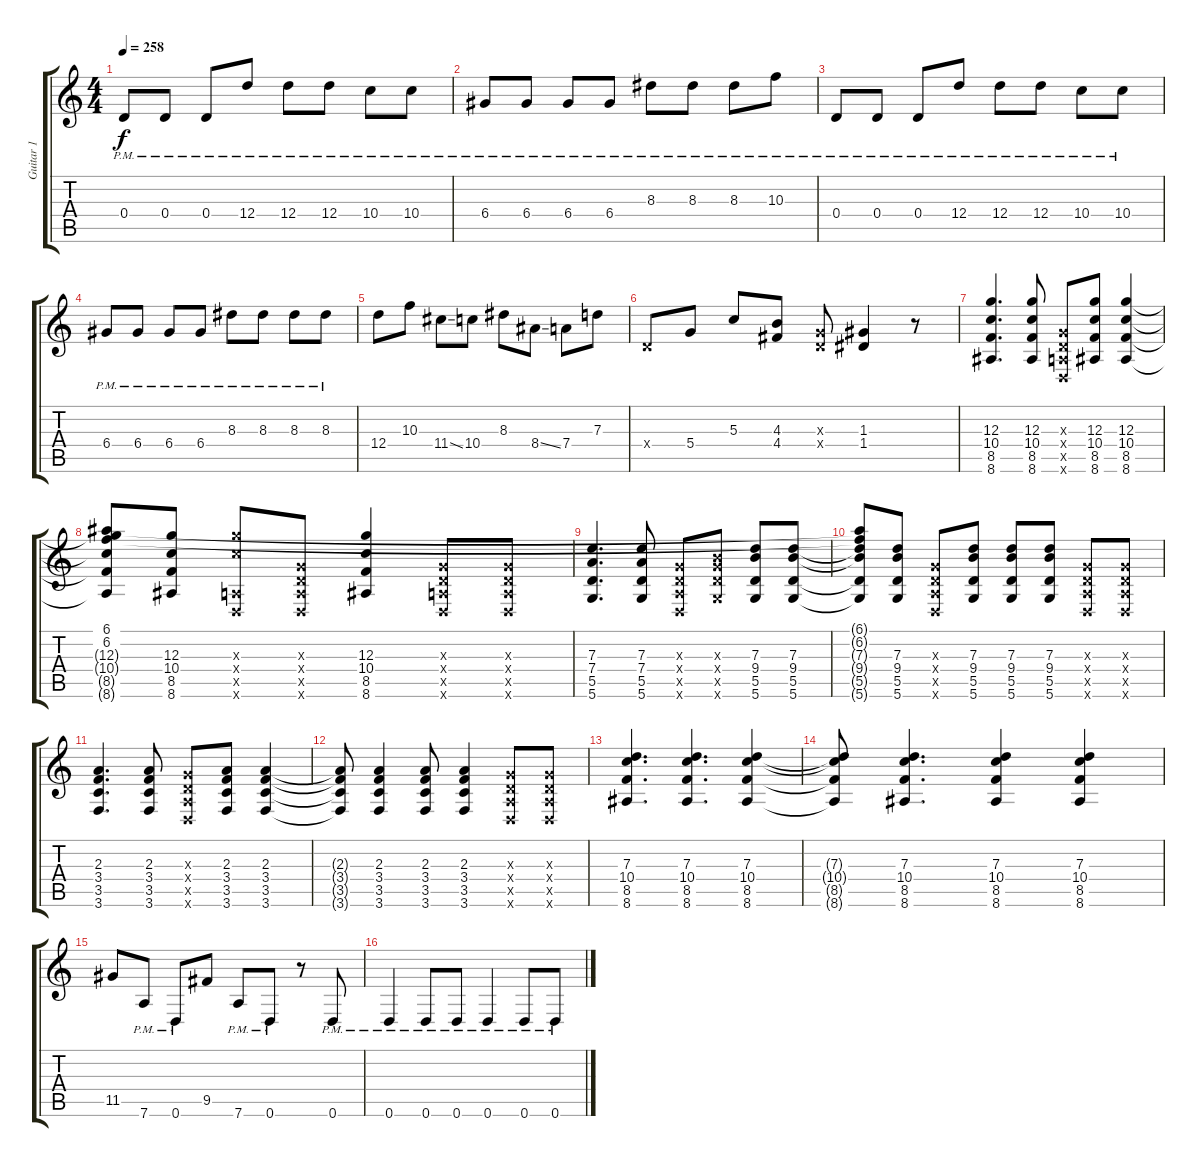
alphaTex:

\track ("Guitar 1" "Guitar 1") {instrument distortionguitar}
\staff {score tabs}
\tuning (E4 B3 G3 D3 A2 D2) {hide}
\ts (4 4)
\tempo 258
\clef g2
\ks c
0.4{pm}.8{dy f} 0.4{pm}.8 0.4{pm}.8 12.4{pm}.8 12.4{pm}.8 12.4{pm}.8 10.4{pm}.8 10.4{pm}.8 |
6.4{pm}.8 6.4{pm}.8 6.4{pm}.8 6.4{pm}.8 8.3{pm}.8 8.3{pm}.8 8.3{pm}.8 10.3{pm}.8 |
0.4{pm}.8 0.4{pm}.8 0.4{pm}.8 12.4{pm}.8 12.4{pm}.8 12.4{pm}.8 10.4{pm}.8 10.4{pm}.8 |
6.4{pm}.8 6.4{pm}.8 6.4{pm}.8 6.4{pm}.8 8.3{pm}.8 8.3{pm}.8 8.3{pm}.8 8.3{pm}.8 |
12.4.8 10.3.8 11.4{ss}.8 10.4.8 8.3.8 8.4{ss}.8 7.4.8 7.3.8 |
0.4{x}.8 5.4.8 5.3.8 (4.3 4.4).8 (0.3{x} 0.4{x}).8 (1.3 1.4).4 r.8 |
(12.3 10.4 8.5 8.6).4{d} (12.3 10.4 8.5 8.6).8 (0.3{x} 0.4{x} 0.5{x} 0.6{x}).8 (12.3 10.4 8.5 8.6).8 (12.3 10.4 8.5 8.6).4 |
(6.1 6.2 12.3{t} 10.4{t} 8.5{t} 8.6{t}).8 (12.3 10.4 8.5 8.6).8 (12.3{x} 10.4{x} 0.5{x} 0.6{x}).8 (0.3{x} 0.4{x} 0.5{x} 0.6{x}).8 (12.3 10.4 8.5 8.6).4 (0.3{x} 0.4{x} 0.5{x} 0.6{x}).8 (0.3{x} 0.4{x} 0.5{x} 0.6{x}).8 |
(7.3 7.4 5.5 5.6).4{d} (7.3 7.4 5.5 5.6).8 (0.3{x} 0.4{x} 0.5{x} 0.6{x}).8 (4.3{x} 5.4{x} 5.5{x} 5.6{x}).8 (7.3 9.4 5.5 5.6).8 (7.3 9.4 5.5 5.6).8 |
(6.1{t} 6.2{t} 7.3{t} 9.4{t} 5.5{t} 5.6{t}).8 (7.3 9.4 5.5 5.6).8 (0.3{x} 0.4{x} 0.5{x} 0.6{x}).8 (7.3 9.4 5.5 5.6).8 (7.3 9.4 5.5 5.6).8 (7.3 9.4 5.5 5.6).8 (0.3{x} 0.4{x} 0.5{x} 0.6{x}).8 (0.3{x} 0.4{x} 0.5{x} 0.6{x}).8 |
(2.3 3.4 3.5 3.6).4{d} (2.3 3.4 3.5 3.6).8 (0.3{x} 0.4{x} 0.5{x} 0.6{x}).8 (2.3 3.4 3.5 3.6).8 (2.3 3.4 3.5 3.6).4 |
(2.3{t} 3.4{t} 3.5{t} 3.6{t}).8 (2.3 3.4 3.5 3.6).4 (2.3 3.4 3.5 3.6).8 (2.3 3.4 3.5 3.6).4 (0.3{x} 0.4{x} 0.5{x} 0.6{x}).8 (0.3{x} 0.4{x} 0.5{x} 0.6{x}).8 |
(7.3 10.4 8.5 8.6).4{d} (7.3 10.4 8.5 8.6).4{d} (7.3 10.4 8.5 8.6).4 |
(7.3{t} 10.4{t} 8.5{t} 8.6{t}).8 (7.3 10.4 8.5 8.6).4{d} (7.3 10.4 8.5 8.6).4 (7.3 10.4 8.5 8.6).4 |
11.5.8 7.6{pm}.8 0.6{pm}.8 9.5.8 7.6{pm}.8 0.6{pm}.8 r.8 0.6{pm}.8 |
0.6{pm}.4 0.6{pm}.8 0.6{pm}.8 0.6{pm}.4 0.6{pm}.8 0.6{pm}.8
